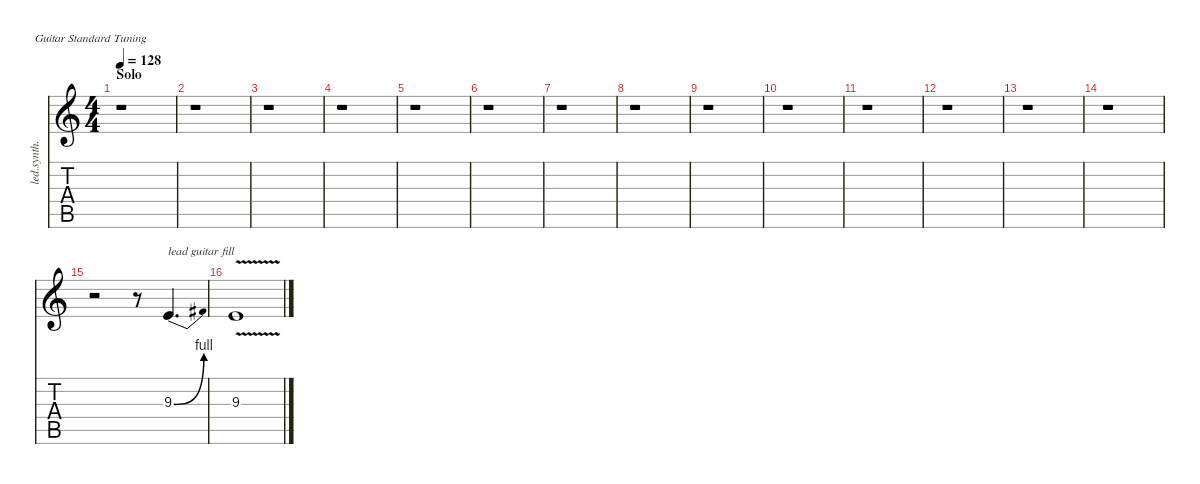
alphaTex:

\defaultSystemsLayout 4
\hideDynamics
\bracketExtendMode nobrackets
\otherSystemsTrackNameOrientation horizontal
\track ("Backing Vocal" "led.synth.") {instrument lead1square}
\staff {score tabs}
\tuning (E4 B3 G3 D3 A2 E2)
\ts (4 4)
\section ("" "Solo")
\tempo 128
\clef g2
\ks c
r.1{dy f} |
r.1 |
r.1 |
r.1 |
r.1 |
r.1 |
r.1 |
r.1 |
r.1 |
r.1 |
r.1 |
r.1 |
r.1 |
r.1 |
r.2{instrument distortionguitar} r.8 9.3{be (bend 0 0 30 4)}.4{d txt "lead guitar fill"} |
9.3{v}.1
